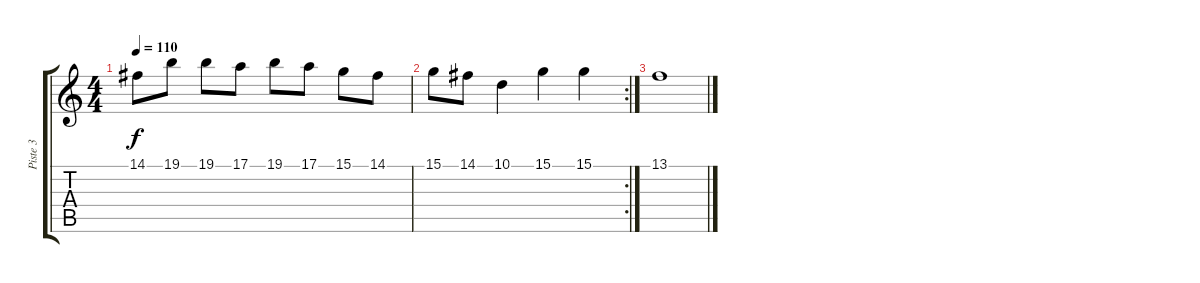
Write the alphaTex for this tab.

\track ("Piste 3" "Piste 3") {instrument fx5brightness}
\staff {score tabs}
\tuning (E4 B3 G3 D3 A2 E2) {hide}
\ts (4 4)
\tempo 110
\clef g2
\ks c
14.1.8{dy f} 19.1.8 19.1.8 17.1.8 19.1.8 17.1.8 15.1.8 14.1.8 |
\rc 2
15.1.8 14.1.8 10.1.4 15.1.4 15.1.4 |
13.1.1
